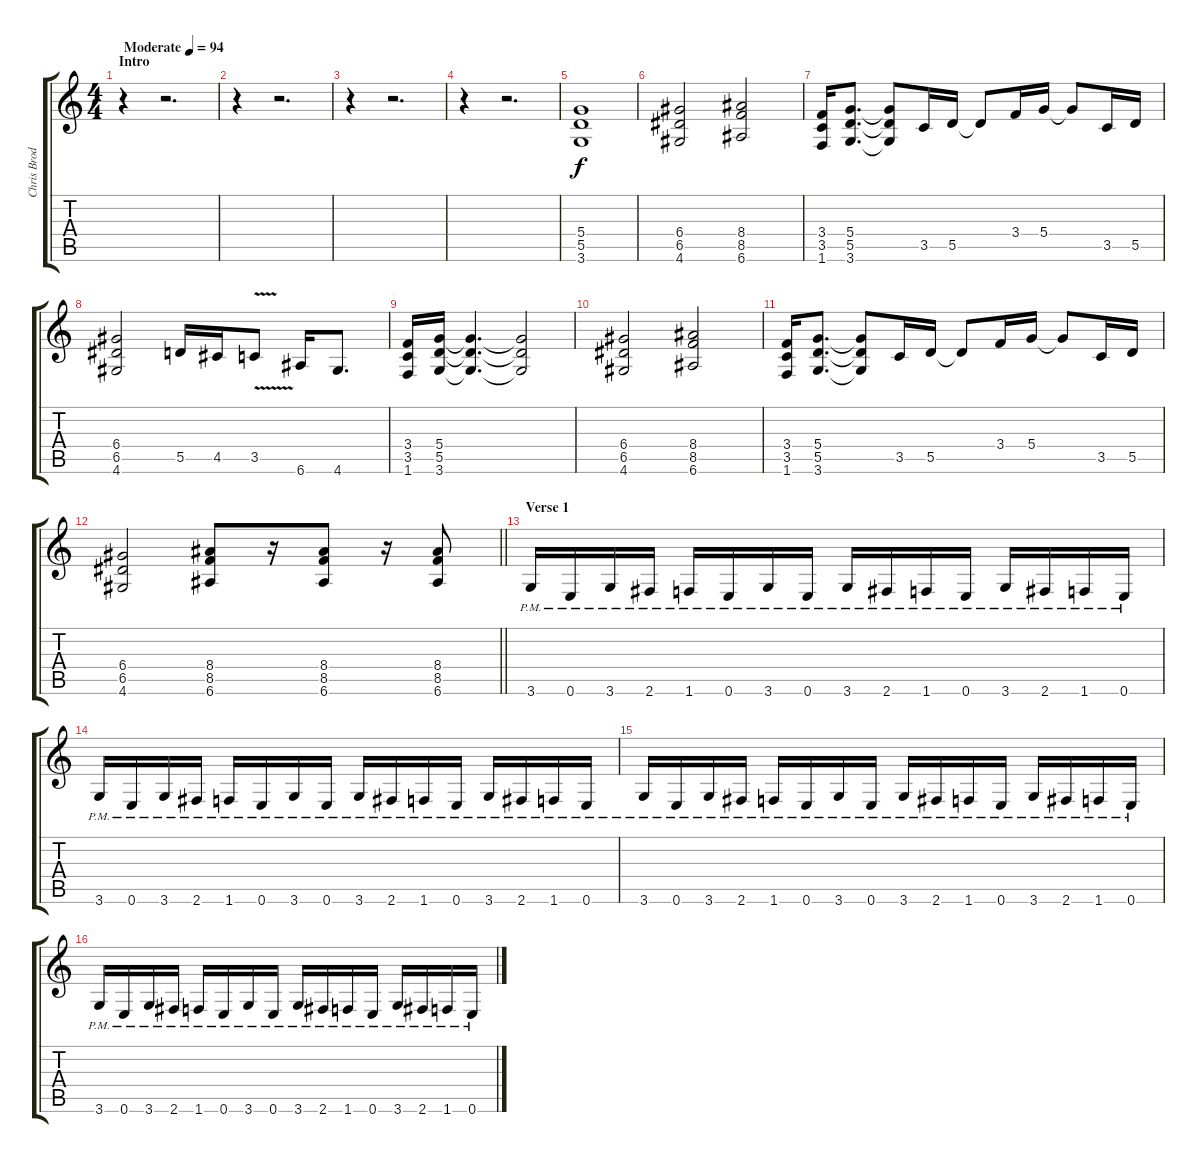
\track ("Chris Broderick" "Chris Brod") {instrument distortionguitar}
\staff {score tabs}
\tuning (E4 B3 G3 D3 A2 E2) {hide}
\ts (4 4)
\section ("" "Intro")
\tempo (94 "Moderate")
\clef g2
\ks c
r.4{dy f instrument distortionguitar} r.2{d} |
r.4 r.2{d} |
r.4 r.2{d} |
r.4 r.2{d} |
(5.4 5.5 3.6).1 |
(6.4 6.5 4.6).2 (8.4 8.5 6.6).2 |
(3.4 3.5 1.6).16 (5.4 5.5 3.6).8{d} (5.4{t} 5.5{t} 3.6{t}).8 3.5.16 5.5.16 5.5{t}.8 3.4.16 5.4.16 5.4{t}.8 3.5.16 5.5.16 |
(6.4 6.5 4.6).2 5.5.16 4.5.16 3.5{v}.8 6.6.16 4.6.8{d} |
(3.4 3.5 1.6).16 (5.4 5.5 3.6).16 (5.4{t} 5.5{t} 3.6{t}).4{d} (5.4{t} 5.5{t} 3.6{t}).2 |
(6.4 6.5 4.6).2 (8.4 8.5 6.6).2 |
(3.4 3.5 1.6).16 (5.4 5.5 3.6).8{d} (5.4{t} 5.5{t} 3.6{t}).8 3.5.16 5.5.16 5.5{t}.8 3.4.16 5.4.16 5.4{t}.8 3.5.16 5.5.16 |
\barLineRight lightlight
(6.4 6.5 4.6).2 (8.4 8.5 6.6).8 r.16 (8.4 8.5 6.6).8 r.16 (8.4 8.5 6.6).8 |
\section ("" "Verse 1")
3.6{pm}.16 0.6{pm}.16 3.6{pm}.16 2.6{pm}.16 1.6{pm}.16 0.6{pm}.16 3.6{pm}.16 0.6{pm}.16 3.6{pm}.16 2.6{pm}.16 1.6{pm}.16 0.6{pm}.16 3.6{pm}.16 2.6{pm}.16 1.6{pm}.16 0.6{pm}.16 |
3.6{pm}.16 0.6{pm}.16 3.6{pm}.16 2.6{pm}.16 1.6{pm}.16 0.6{pm}.16 3.6{pm}.16 0.6{pm}.16 3.6{pm}.16 2.6{pm}.16 1.6{pm}.16 0.6{pm}.16 3.6{pm}.16 2.6{pm}.16 1.6{pm}.16 0.6{pm}.16 |
3.6{pm}.16 0.6{pm}.16 3.6{pm}.16 2.6{pm}.16 1.6{pm}.16 0.6{pm}.16 3.6{pm}.16 0.6{pm}.16 3.6{pm}.16 2.6{pm}.16 1.6{pm}.16 0.6{pm}.16 3.6{pm}.16 2.6{pm}.16 1.6{pm}.16 0.6{pm}.16 |
3.6{pm}.16 0.6{pm}.16 3.6{pm}.16 2.6{pm}.16 1.6{pm}.16 0.6{pm}.16 3.6{pm}.16 0.6{pm}.16 3.6{pm}.16 2.6{pm}.16 1.6{pm}.16 0.6{pm}.16 3.6{pm}.16 2.6{pm}.16 1.6{pm}.16 0.6{pm}.16
